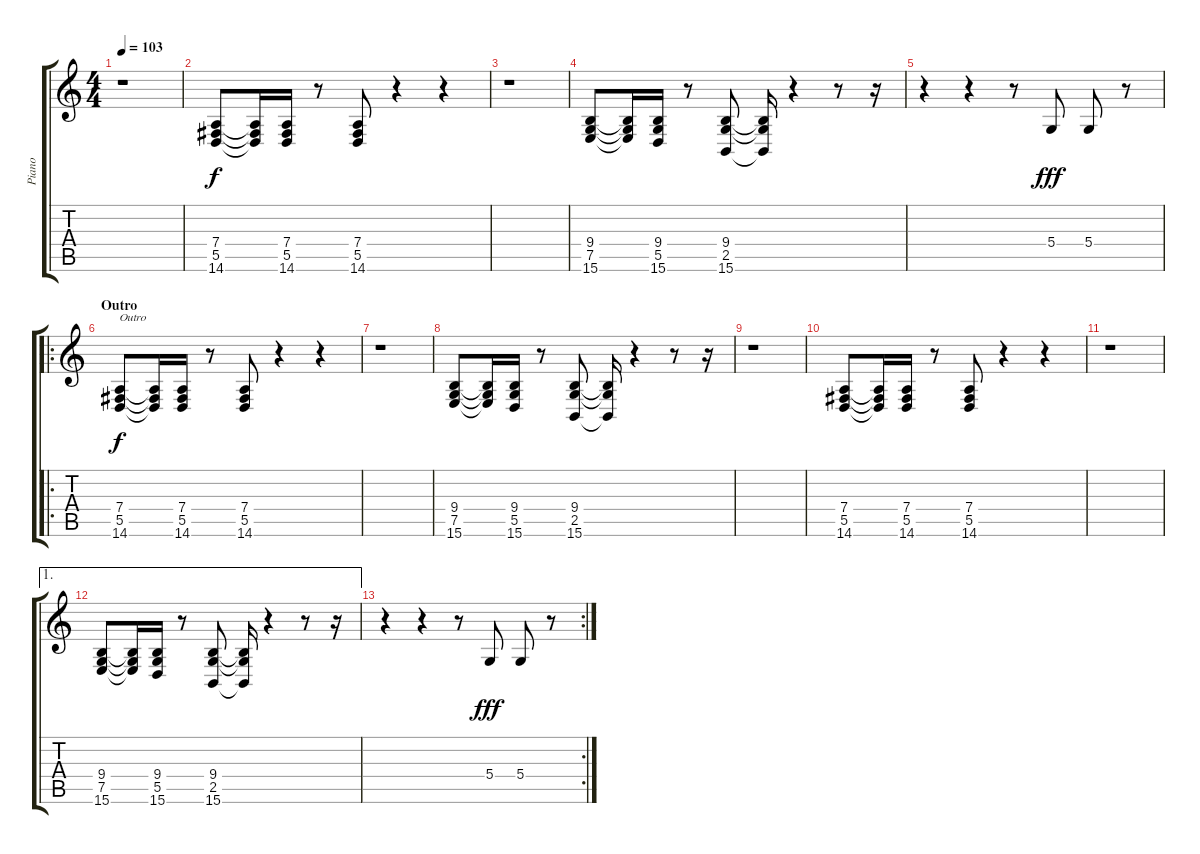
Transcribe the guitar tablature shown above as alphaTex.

\track ("Piano" "Piano") {instrument brightacousticpiano}
\staff {score tabs}
\tuning (E4 B3 G3 D3 A2 E2) {hide}
\ts (4 4)
\tempo 103
\clef g2
\ks c
r.1{dy f} |
(7.4 5.5 14.6).8 (7.4{t} 5.5{t} 14.6{t}).16 (7.4 5.5 14.6).16 r.8 (7.4 5.5 14.6).8 r.4 r.4 |
r.1 |
(9.4 7.5 15.6).8 (9.4{t} 7.5{t} 15.6{t}).16 (9.4 5.5 15.6).16 r.8 (9.4 2.5 15.6).8 (9.4{t} 2.5{t} 15.6{t}).16 r.4 r.8 r.16 |
r.4 r.4 r.8 5.4.8{dy fff} 5.4.8 r.8 |
\ro
\section ("" "Outro")
(7.4 5.5 14.6).8{txt "Outro" dy f volume 10} (7.4{t} 5.5{t} 14.6{t}).16 (7.4 5.5 14.6).16 r.8 (7.4 5.5 14.6).8 r.4 r.4 |
r.1 |
(9.4 7.5 15.6).8 (9.4{t} 7.5{t} 15.6{t}).16 (9.4 5.5 15.6).16 r.8 (9.4 2.5 15.6).8 (9.4{t} 2.5{t} 15.6{t}).16 r.4 r.8 r.16 |
r.1 |
(7.4 5.5 14.6).8 (7.4{t} 5.5{t} 14.6{t}).16 (7.4 5.5 14.6).16 r.8 (7.4 5.5 14.6).8 r.4 r.4 |
r.1 |
\ae 1
(9.4 7.5 15.6).8 (9.4{t} 7.5{t} 15.6{t}).16 (9.4 5.5 15.6).16 r.8 (9.4 2.5 15.6).8 (9.4{t} 2.5{t} 15.6{t}).16 r.4 r.8 r.16 |
\rc 2
r.4 r.4 r.8 5.4.8{dy fff} 5.4.8 r.8
